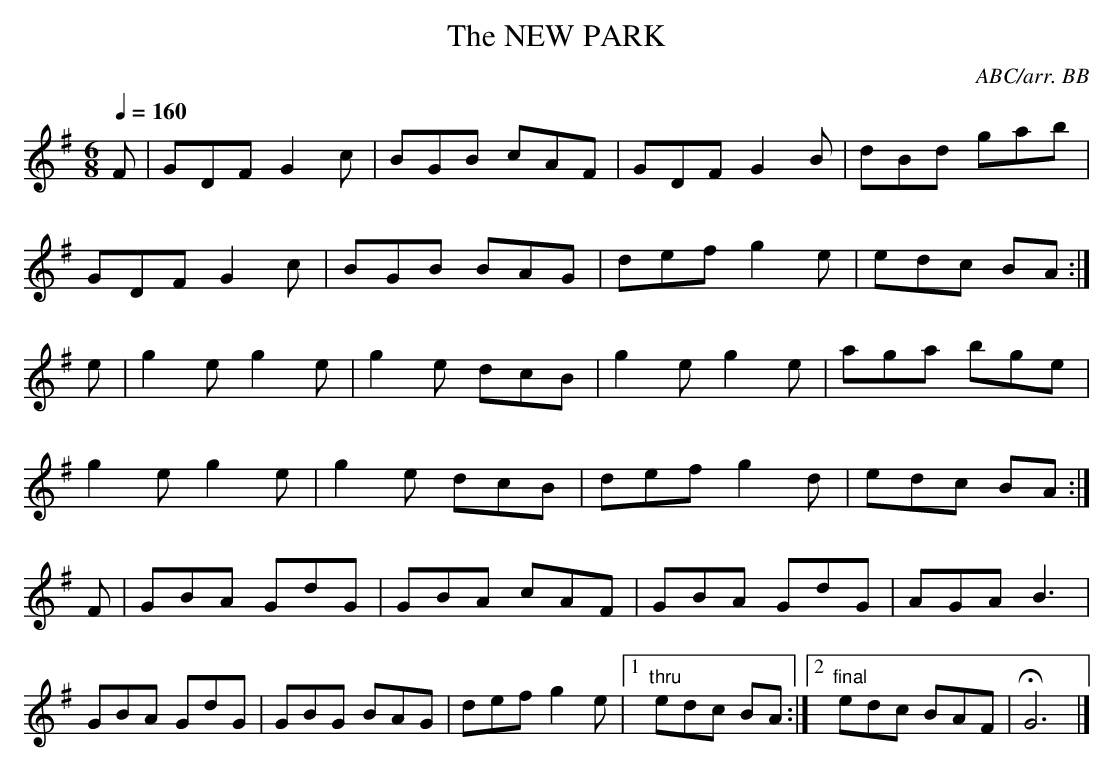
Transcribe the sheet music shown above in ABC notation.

X:1
T:NEW PARK, The
C:ABC/arr. BB
Y:"Irish"
Q:1/4=160
M:6/8
L:1/8
K:G
F|GDF G2c|BGB cAF|GDF G2B|dBd gab|
GDF G2c|BGB BAG|def g2e|edc BA :|
e|g2e g2e|g2e dcB|g2e g2e|aga bge|
g2e g2e|g2e dcB|def g2d|edc BA :|
F|GBA GdG|GBA cAF|GBA GdG|AGA B3|
GBA GdG|GBG BAG|def g2e|1 "thru"edc BA :|\
[2 "final"edc BAF|HG6|]
